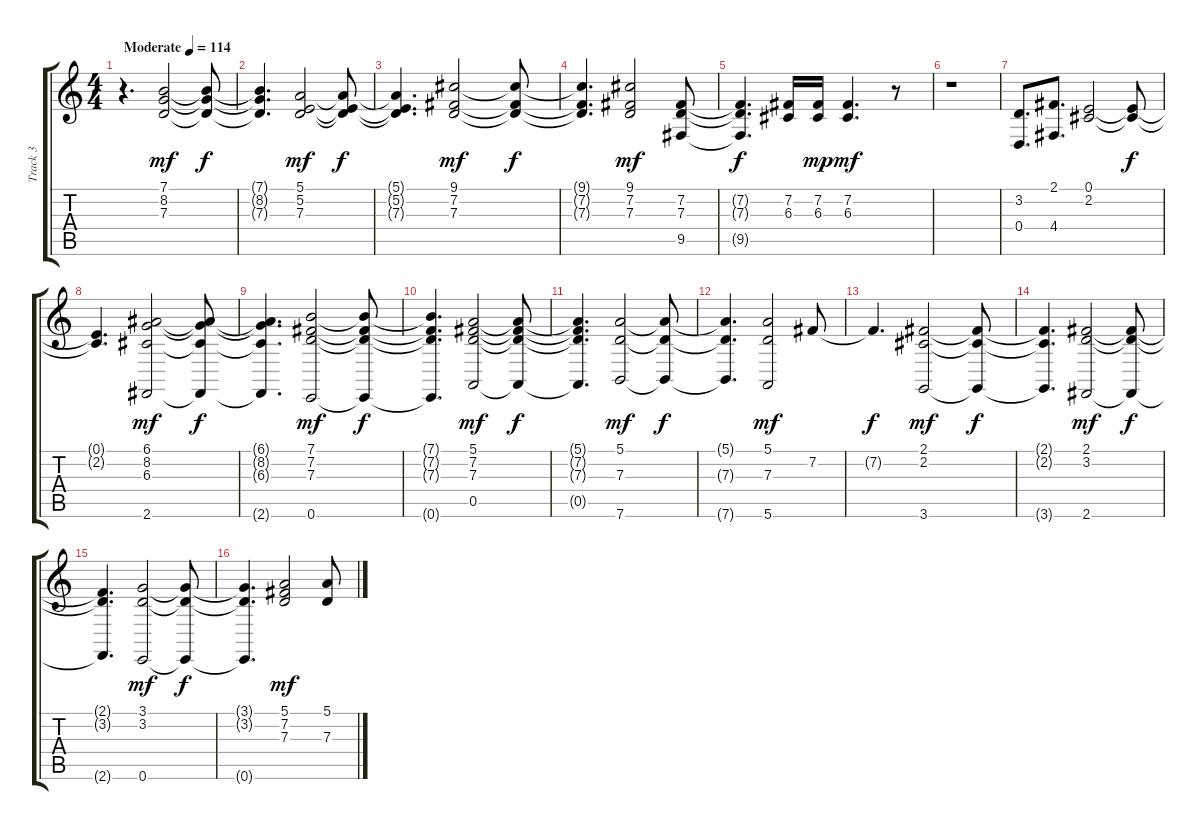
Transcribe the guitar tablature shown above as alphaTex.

\track ("Track 3" "Track 3") {instrument electricpiano2}
\staff {score tabs}
\tuning (E4 B3 G3 D3 A2 E2) {hide}
\ts (4 4)
\tempo (114 "Moderate")
\clef g2
\ks c
r.4{d dy mf instrument electricpiano2} (7.1 8.2 7.3).2 (7.1{t} 8.2{t} 7.3{t}).8{dy f} |
(7.1{t} 8.2{t} 7.3{t}).4{d} (5.1 5.2 7.3).2{dy mf} (5.1{t} 5.2{t} 7.3{t}).8{dy f} |
(5.1{t} 5.2{t} 7.3{t}).4{d} (9.1 7.2 7.3).2{dy mf} (9.1{t} 7.2{t} 7.3{t}).8{dy f} |
(9.1{t} 7.2{t} 7.3{t}).4{d} (9.1 7.2 7.3).2{dy mf} (7.2 7.3 9.5).8 |
(7.2{t} 7.3{t} 9.5{t}).4{d dy f} (7.2 6.3).16 (7.2 6.3).16{dy mp} (7.2 6.3).4{d dy mf} r.8 |
r.1 |
(3.2 0.4).8{d} (2.1 4.4).8{d} (0.1 2.2).2 (0.1{t} 2.2{t}).8{dy f} |
(0.1{t} 2.2{t}).4{d} (6.1 8.2 6.3 2.6).2{dy mf} (6.1{t} 8.2{t} 6.3{t} 2.6{t}).8{dy f} |
(6.1{t} 8.2{t} 6.3{t} 2.6{t}).4{d} (7.1 7.2 7.3 0.6).2{dy mf} (7.1{t} 7.2{t} 7.3{t} 0.6{t}).8{dy f} |
(7.1{t} 7.2{t} 7.3{t} 0.6{t}).4{d} (5.1 7.2 7.3 0.5).2{dy mf} (5.1{t} 7.2{t} 7.3{t} 0.5{t}).8{dy f} |
(5.1{t} 7.2{t} 7.3{t} 0.5{t}).4{d} (5.1 7.3 7.6).2{dy mf} (5.1{t} 7.3{t} 7.6{t}).8{dy f} |
(5.1{t} 7.3{t} 7.6{t}).4{d} (5.1 7.3 5.6).2{dy mf} 7.2.8 |
7.2{t}.4{d dy f} (2.1 2.2 3.6).2{dy mf} (2.1{t} 2.2{t} 3.6{t}).8{dy f} |
(2.1{t} 2.2{t} 3.6{t}).4{d} (2.1 3.2 2.6).2{dy mf} (2.1{t} 3.2{t} 2.6{t}).8{dy f} |
(2.1{t} 3.2{t} 2.6{t}).4{d} (3.1 3.2 0.6).2{dy mf} (3.1{t} 3.2{t} 0.6{t}).8{dy f} |
(3.1{t} 3.2{t} 0.6{t}).4{d} (5.1 7.2 7.3).2{dy mf} (5.1 7.3).8
